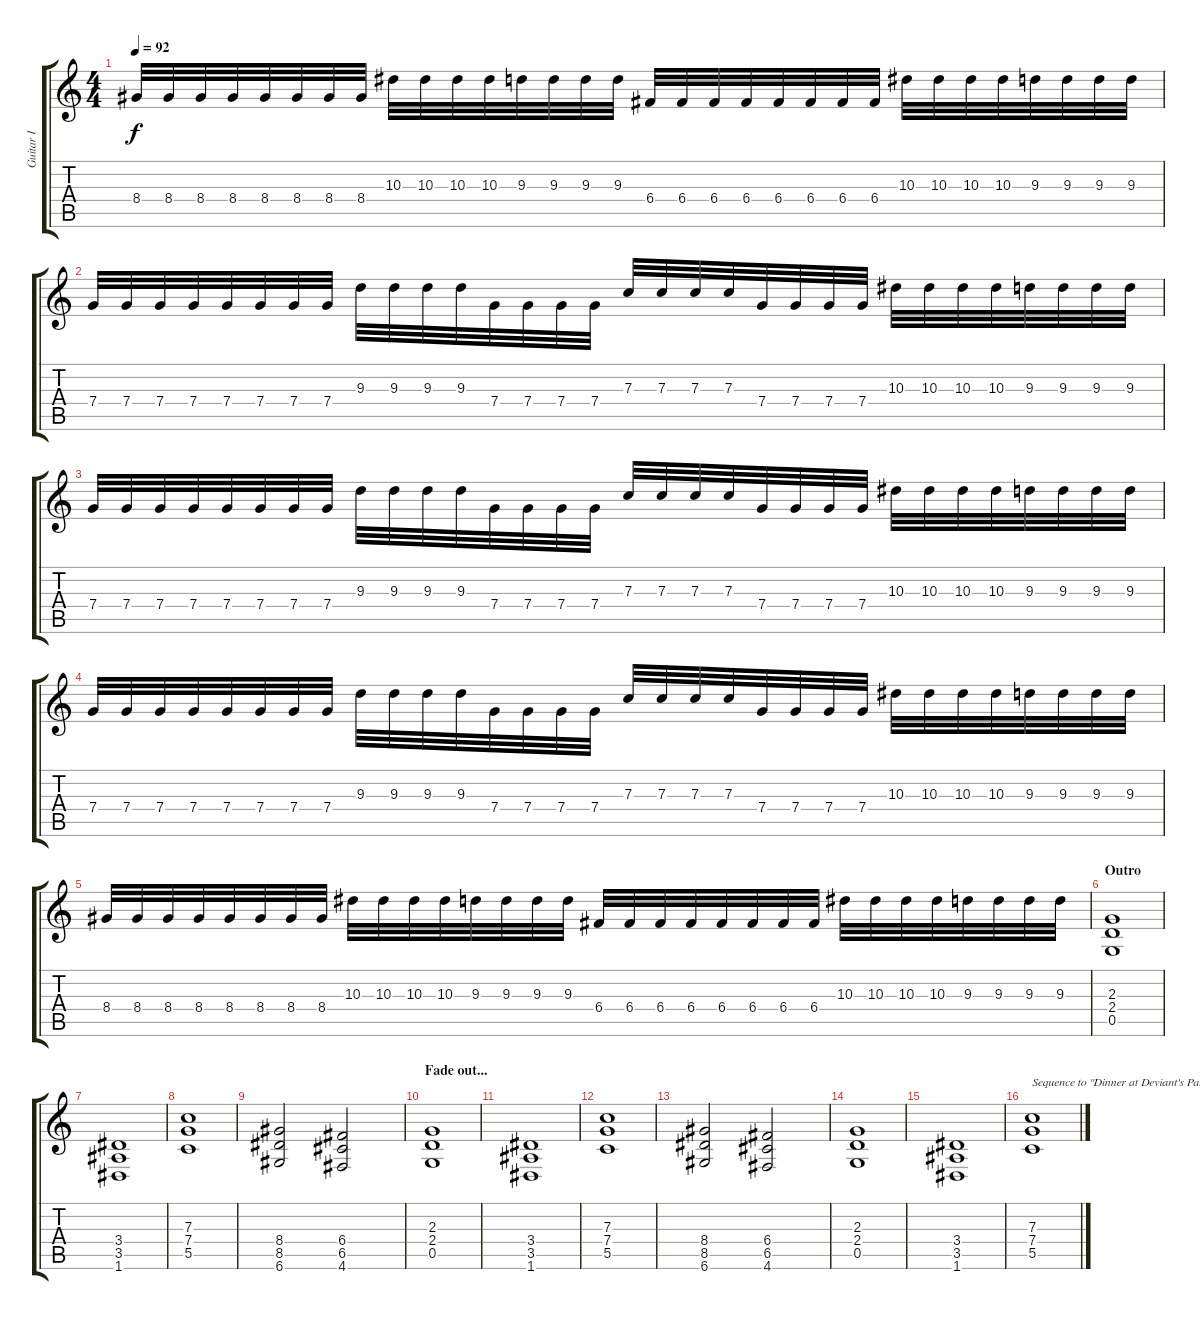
\track ("Guitar I" "Guitar I") {instrument distortionguitar}
\staff {score tabs}
\tuning (D4 A3 F3 C3 G2 D2) {hide}
\ts (4 4)
\tempo 92
\clef g2
\ks c
8.4.32{dy f} 8.4.32 8.4.32 8.4.32 8.4.32 8.4.32 8.4.32 8.4.32 10.3.32 10.3.32 10.3.32 10.3.32 9.3.32 9.3.32 9.3.32 9.3.32 6.4.32 6.4.32 6.4.32 6.4.32 6.4.32 6.4.32 6.4.32 6.4.32 10.3.32 10.3.32 10.3.32 10.3.32 9.3.32 9.3.32 9.3.32 9.3.32 |
7.4.32 7.4.32 7.4.32 7.4.32 7.4.32 7.4.32 7.4.32 7.4.32 9.3.32 9.3.32 9.3.32 9.3.32 7.4.32 7.4.32 7.4.32 7.4.32 7.3.32 7.3.32 7.3.32 7.3.32 7.4.32 7.4.32 7.4.32 7.4.32 10.3.32 10.3.32 10.3.32 10.3.32 9.3.32 9.3.32 9.3.32 9.3.32 |
7.4.32 7.4.32 7.4.32 7.4.32 7.4.32 7.4.32 7.4.32 7.4.32 9.3.32 9.3.32 9.3.32 9.3.32 7.4.32 7.4.32 7.4.32 7.4.32 7.3.32 7.3.32 7.3.32 7.3.32 7.4.32 7.4.32 7.4.32 7.4.32 10.3.32 10.3.32 10.3.32 10.3.32 9.3.32 9.3.32 9.3.32 9.3.32 |
7.4.32 7.4.32 7.4.32 7.4.32 7.4.32 7.4.32 7.4.32 7.4.32 9.3.32 9.3.32 9.3.32 9.3.32 7.4.32 7.4.32 7.4.32 7.4.32 7.3.32 7.3.32 7.3.32 7.3.32 7.4.32 7.4.32 7.4.32 7.4.32 10.3.32 10.3.32 10.3.32 10.3.32 9.3.32 9.3.32 9.3.32 9.3.32 |
8.4.32 8.4.32 8.4.32 8.4.32 8.4.32 8.4.32 8.4.32 8.4.32 10.3.32 10.3.32 10.3.32 10.3.32 9.3.32 9.3.32 9.3.32 9.3.32 6.4.32 6.4.32 6.4.32 6.4.32 6.4.32 6.4.32 6.4.32 6.4.32 10.3.32 10.3.32 10.3.32 10.3.32 9.3.32 9.3.32 9.3.32 9.3.32 |
\section ("" "Outro")
(2.3 2.4 0.5).1 |
(3.4 3.5 1.6).1 |
(7.3 7.4 5.5).1 |
(8.4 8.5 6.6).2 (6.4 6.5 4.6).2 |
\section ("" "Fade out...")
(2.3 2.4 0.5).1{volume 11} |
(3.4 3.5 1.6).1 |
(7.3 7.4 5.5).1{volume 8} |
(8.4 8.5 6.6).2 (6.4 6.5 4.6).2 |
(2.3 2.4 0.5).1{volume 4} |
(3.4 3.5 1.6).1 |
(7.3 7.4 5.5).1{txt "Sequence to \"Dinner at Deviant's Palace\"" volume 0}
